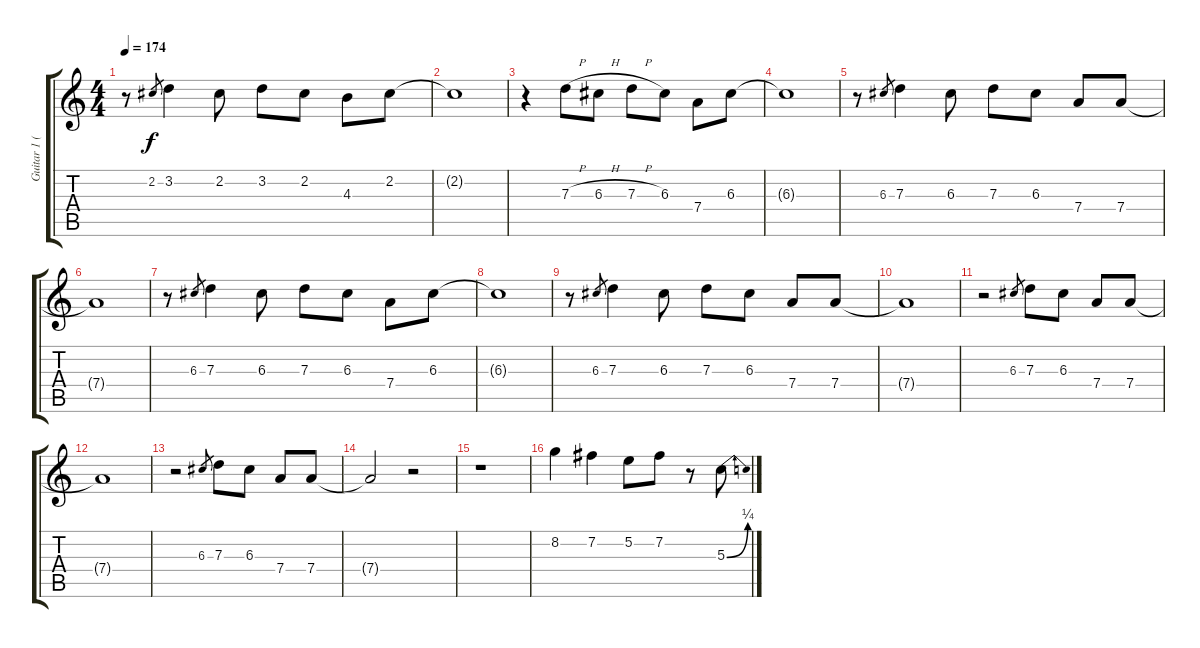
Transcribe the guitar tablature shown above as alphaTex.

\track ("Guitar 1 (Light Dist.)" "Guitar 1 (") {instrument distortionguitar}
\staff {score tabs}
\tuning (E4 B3 G3 D3 A2 E2) {hide}
\ts (4 4)
\tempo 174
\clef g2
\ks c
r.8{dy f} 2.2.8{gr} 3.2.4 2.2.8 3.2.8 2.2.8 4.3.8 2.2.8 |
2.2{t}.1 |
r.4 7.3{h}.8 6.3{h}.8 7.3{h}.8 6.3.8 7.4.8 6.3.8 |
6.3{t}.1 |
r.8 6.3.8{gr} 7.3.4 6.3.8 7.3.8 6.3.8 7.4.8 7.4.8 |
7.4{t}.1 |
r.8 6.3.8{gr} 7.3.4 6.3.8 7.3.8 6.3.8 7.4.8 6.3.8 |
6.3{t}.1 |
r.8 6.3.8{gr} 7.3.4 6.3.8 7.3.8 6.3.8 7.4.8 7.4.8 |
7.4{t}.1 |
r.2 6.3.8{gr} 7.3.8 6.3.8 7.4.8 7.4.8 |
7.4{t}.1 |
r.2 6.3.8{gr} 7.3.8 6.3.8 7.4.8 7.4.8 |
7.4{t}.2 r.2 |
r.1 |
8.2.4 7.2.4 5.2.8 7.2.8 r.8 5.3{be (bend 0 0 60 1)}.8
